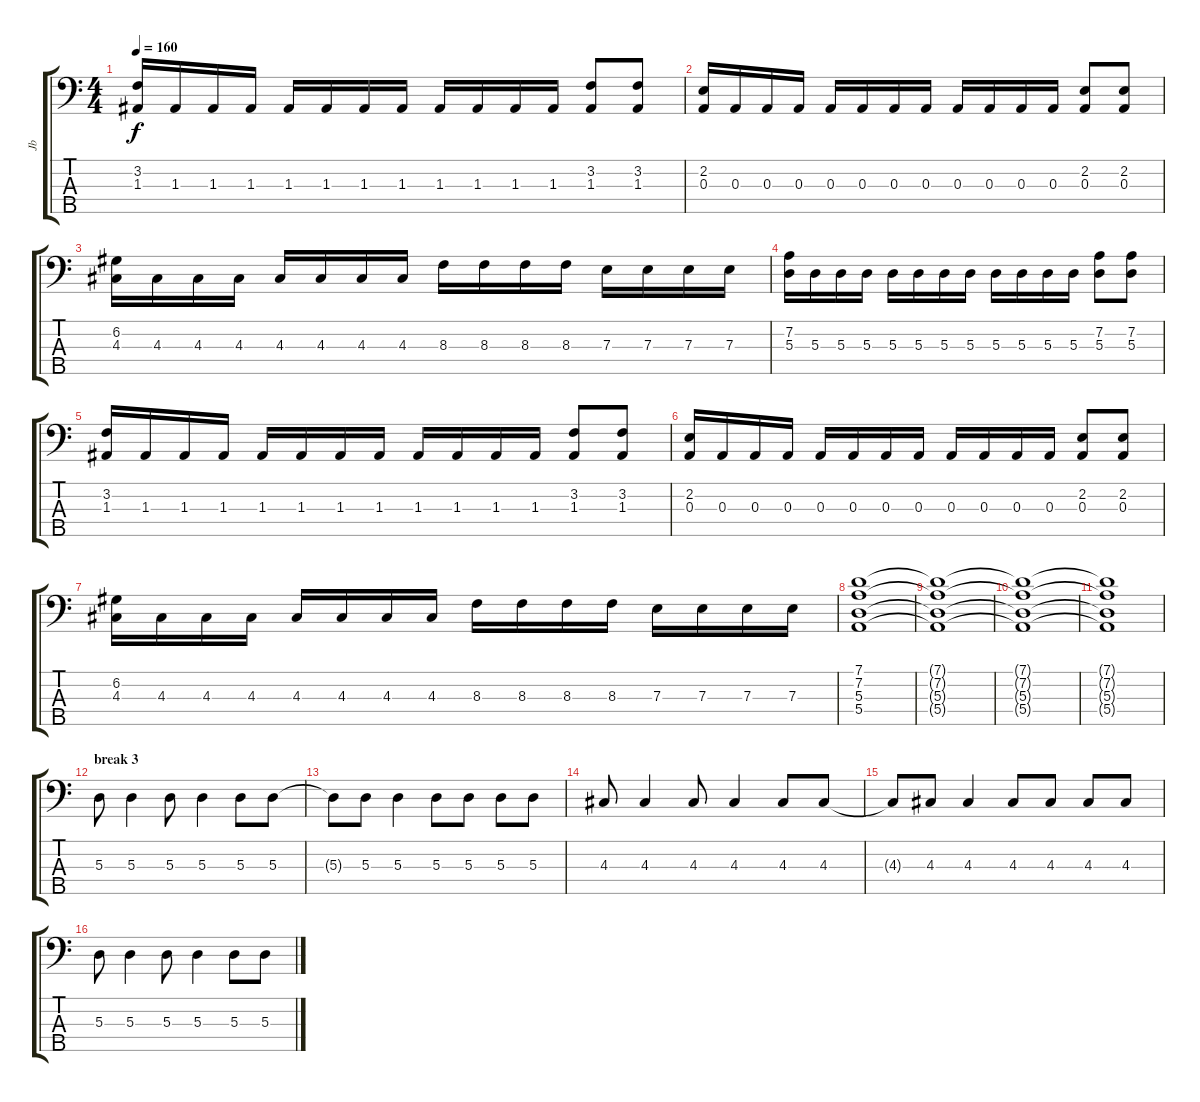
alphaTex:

\track ("Jb" "Jb") {instrument electricbasspick}
\staff {score tabs}
\tuning (G2 D2 A1 E1 B0) {hide}
\ts (4 4)
\tempo 160
\clef f4
\ks c
(3.2 1.3).16{dy f} 1.3.16 1.3.16 1.3.16 1.3.16 1.3.16 1.3.16 1.3.16 1.3.16 1.3.16 1.3.16 1.3.16 (3.2 1.3).8 (3.2 1.3).8 |
(2.2 0.3).16 0.3.16 0.3.16 0.3.16 0.3.16 0.3.16 0.3.16 0.3.16 0.3.16 0.3.16 0.3.16 0.3.16 (2.2 0.3).8 (2.2 0.3).8 |
(6.2 4.3).16 4.3.16 4.3.16 4.3.16 4.3.16 4.3.16 4.3.16 4.3.16 8.3.16 8.3.16 8.3.16 8.3.16 7.3.16 7.3.16 7.3.16 7.3.16 |
(7.2 5.3).16 5.3.16 5.3.16 5.3.16 5.3.16 5.3.16 5.3.16 5.3.16 5.3.16 5.3.16 5.3.16 5.3.16 (7.2 5.3).8 (7.2 5.3).8 |
(3.2 1.3).16 1.3.16 1.3.16 1.3.16 1.3.16 1.3.16 1.3.16 1.3.16 1.3.16 1.3.16 1.3.16 1.3.16 (3.2 1.3).8 (3.2 1.3).8 |
(2.2 0.3).16 0.3.16 0.3.16 0.3.16 0.3.16 0.3.16 0.3.16 0.3.16 0.3.16 0.3.16 0.3.16 0.3.16 (2.2 0.3).8 (2.2 0.3).8 |
(6.2 4.3).16 4.3.16 4.3.16 4.3.16 4.3.16 4.3.16 4.3.16 4.3.16 8.3.16 8.3.16 8.3.16 8.3.16 7.3.16 7.3.16 7.3.16 7.3.16 |
(7.1 7.2 5.3 5.4).1 |
(7.1{t} 7.2{t} 5.3{t} 5.4{t}).1 |
(7.1{t} 7.2{t} 5.3{t} 5.4{t}).1 |
(7.1{t} 7.2{t} 5.3{t} 5.4{t}).1 |
\section ("" "break 3")
5.3.8 5.3.4 5.3.8 5.3.4 5.3.8 5.3.8 |
5.3{t}.8 5.3.8 5.3.4 5.3.8 5.3.8 5.3.8 5.3.8 |
4.3.8 4.3.4 4.3.8 4.3.4 4.3.8 4.3.8 |
4.3{t}.8 4.3.8 4.3.4 4.3.8 4.3.8 4.3.8 4.3.8 |
5.3.8 5.3.4 5.3.8 5.3.4 5.3.8 5.3.8
